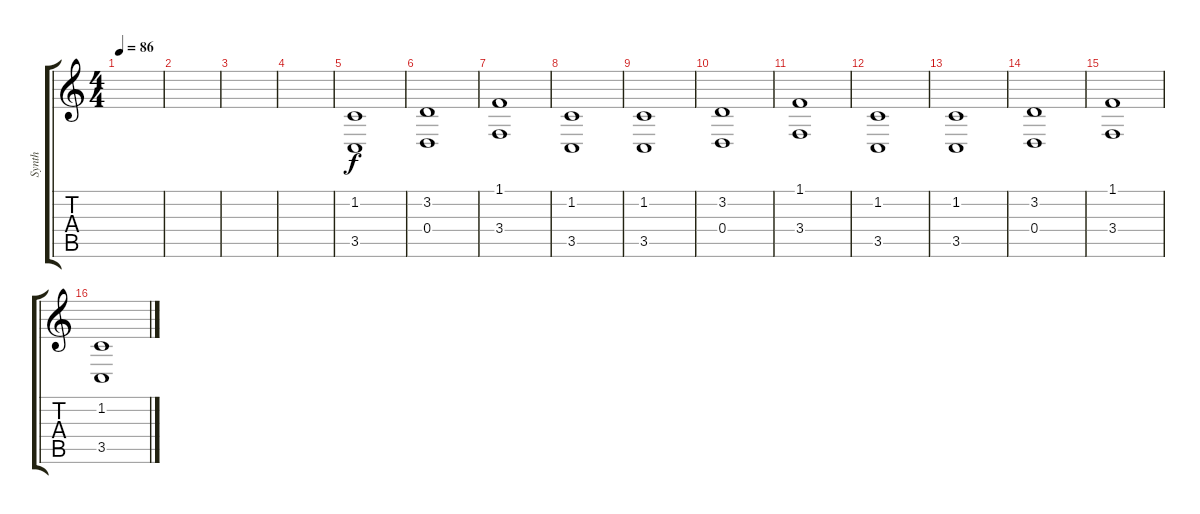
\track ("Synth" "Synth") {instrument pad2warm}
\staff {score tabs}
\tuning (E4 B3 G3 D3 A2 E2) {hide}
\ts (4 4)
\tempo 86
\clef g2
\ks c
|
|
|
|
(1.2 3.5).1 |
(3.2 0.4).1 |
(1.1 3.4).1 |
(1.2 3.5).1 |
(1.2 3.5).1 |
(3.2 0.4).1 |
(1.1 3.4).1 |
(1.2 3.5).1 |
(1.2 3.5).1 |
(3.2 0.4).1 |
(1.1 3.4).1 |
(1.2 3.5).1
